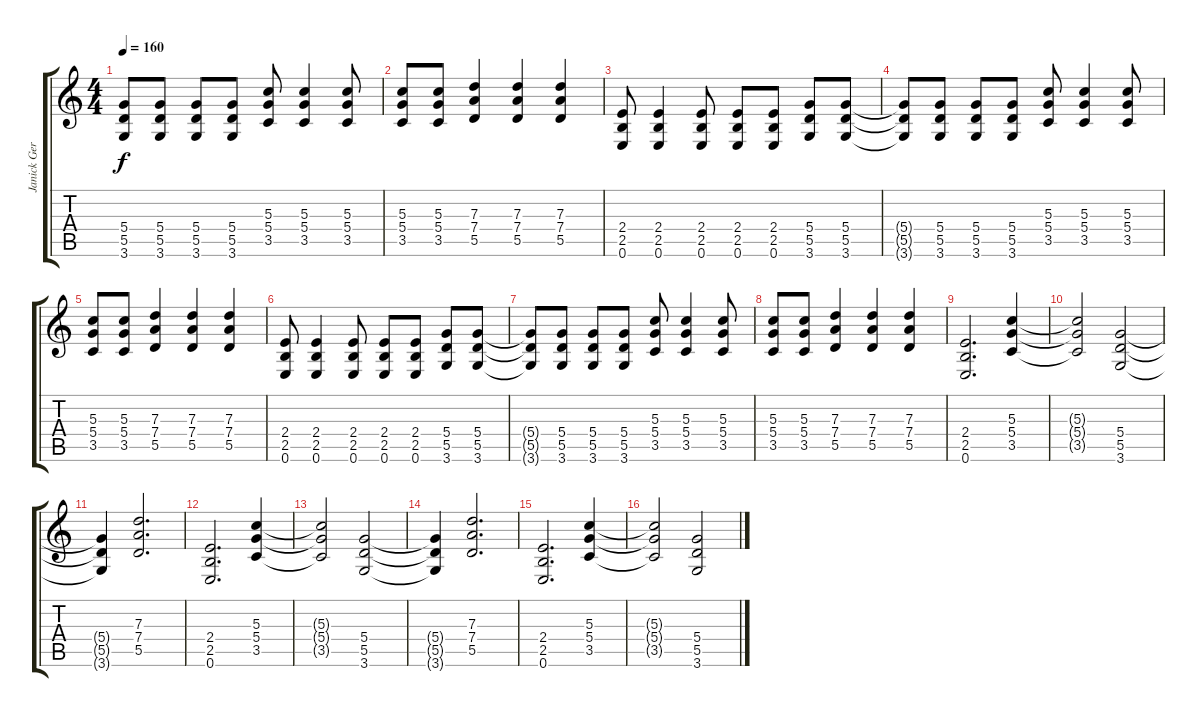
\track ("Janick Gers" "Janick Ger") {instrument electricguitarjazz}
\staff {score tabs}
\tuning (E4 B3 G3 D3 A2 E2) {hide}
\ts (4 4)
\tempo 160
\clef g2
\ks c
(5.4{t} 5.5{t} 3.6{t}).8{dy f} (5.4 5.5 3.6).8 (5.4 5.5 3.6).8 (5.4 5.5 3.6).8 (5.3 5.4 3.5).8 (5.3 5.4 3.5).4 (5.3 5.4 3.5).8 |
(5.3 5.4 3.5).8 (5.3 5.4 3.5).8 (7.3 7.4 5.5).4 (7.3 7.4 5.5).4 (7.3 7.4 5.5).4 |
(2.4 2.5 0.6).8 (2.4 2.5 0.6).4 (2.4 2.5 0.6).8 (2.4 2.5 0.6).8 (2.4 2.5 0.6).8 (5.4 5.5 3.6).8 (5.4 5.5 3.6).8 |
(5.4{t} 5.5{t} 3.6{t}).8 (5.4 5.5 3.6).8 (5.4 5.5 3.6).8 (5.4 5.5 3.6).8 (5.3 5.4 3.5).8 (5.3 5.4 3.5).4 (5.3 5.4 3.5).8 |
(5.3 5.4 3.5).8 (5.3 5.4 3.5).8 (7.3 7.4 5.5).4 (7.3 7.4 5.5).4 (7.3 7.4 5.5).4 |
(2.4 2.5 0.6).8 (2.4 2.5 0.6).4 (2.4 2.5 0.6).8 (2.4 2.5 0.6).8 (2.4 2.5 0.6).8 (5.4 5.5 3.6).8 (5.4 5.5 3.6).8 |
(5.4{t} 5.5{t} 3.6{t}).8 (5.4 5.5 3.6).8 (5.4 5.5 3.6).8 (5.4 5.5 3.6).8 (5.3 5.4 3.5).8 (5.3 5.4 3.5).4 (5.3 5.4 3.5).8 |
(5.3 5.4 3.5).8 (5.3 5.4 3.5).8 (7.3 7.4 5.5).4 (7.3 7.4 5.5).4 (7.3 7.4 5.5).4 |
(2.4 2.5 0.6).2{d} (5.3 5.4 3.5).4 |
(5.3{t} 5.4{t} 3.5{t}).2 (5.4 5.5 3.6).2 |
(5.4{t} 5.5{t} 3.6{t}).4 (7.3 7.4 5.5).2{d} |
(2.4 2.5 0.6).2{d} (5.3 5.4 3.5).4 |
(5.3{t} 5.4{t} 3.5{t}).2 (5.4 5.5 3.6).2 |
(5.4{t} 5.5{t} 3.6{t}).4 (7.3 7.4 5.5).2{d} |
(2.4 2.5 0.6).2{d} (5.3 5.4 3.5).4 |
(5.3{t} 5.4{t} 3.5{t}).2 (5.4 5.5 3.6).2
